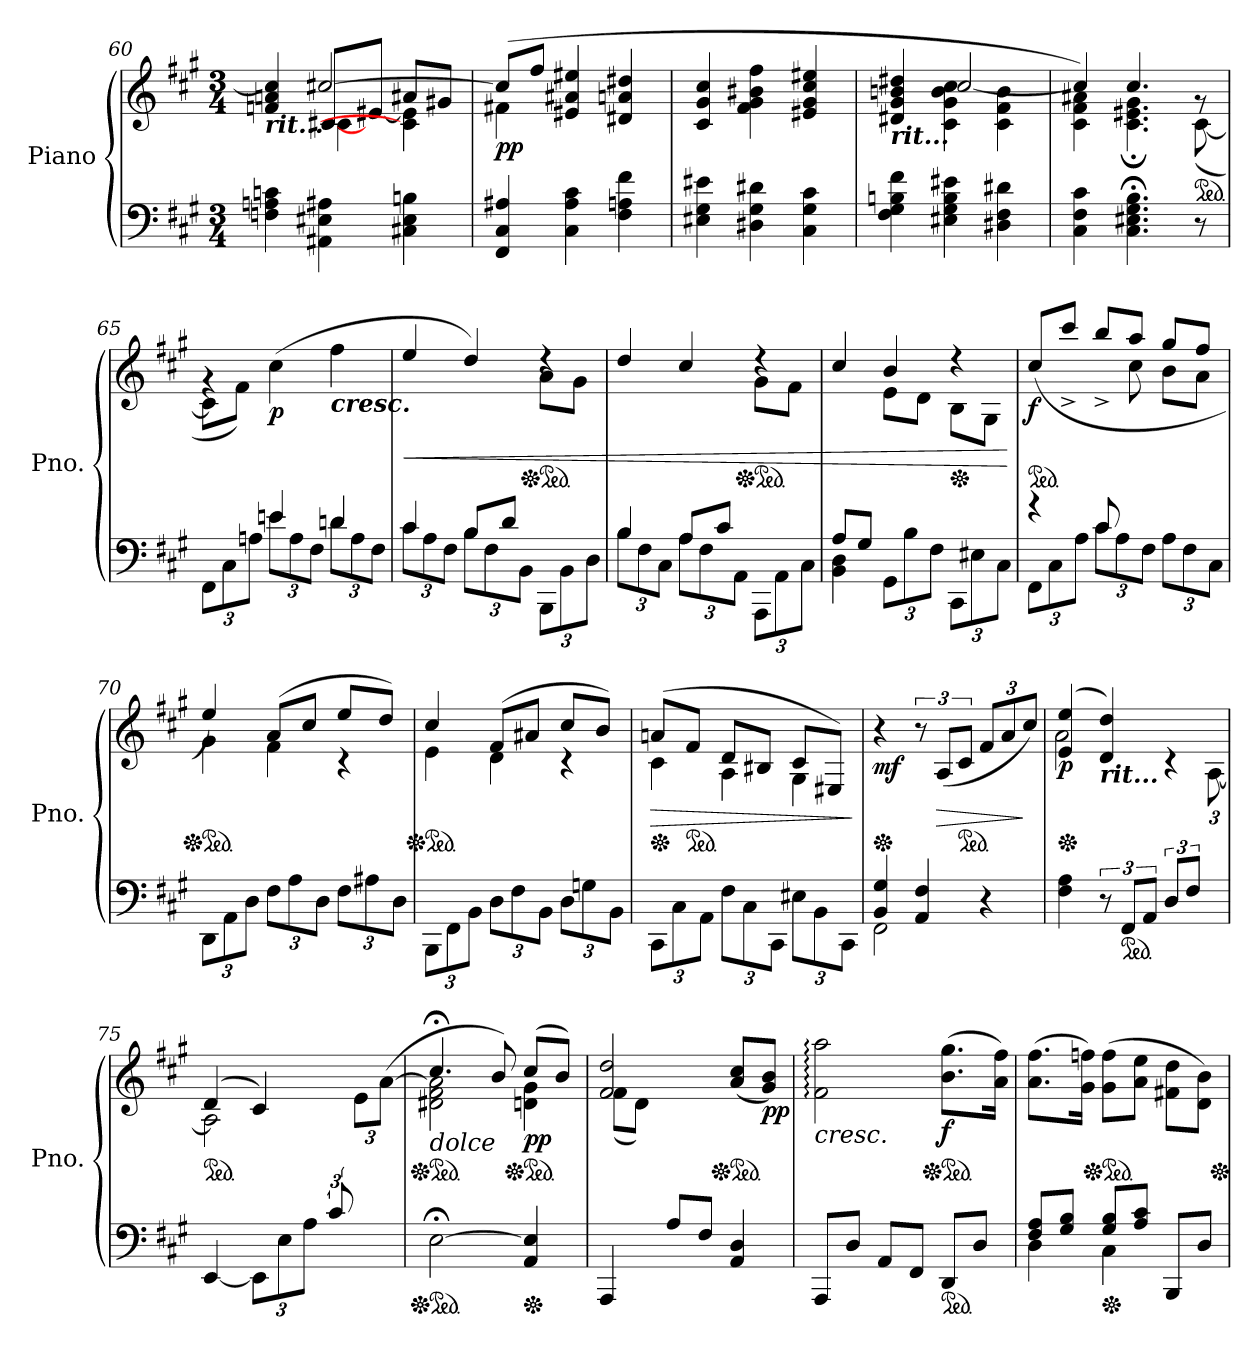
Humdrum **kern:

**kern	**kern	**dynam
*part1	*part1	*part1
*staff2	*staff1	*staff1/2
*I"Piano	*	*
*I'Pno.	*	*
*clefF4	*clefG2	*
*k[f#c#g#]	*k[f#c#g#]	*
*M3/4	*M3/4	*
*MM60	*MM60	*
=60	=60	=60
*	*^	*
*	*	*^	*
!	!LO:TX:b:Bi:t=rit...	!	!	!
4Fn\ 4An\ 4cn\	4fn/ 4an/ 4ccn/]	4ryy	4ryy	.
4AA#X\ 4E#X\ 4A#X\	[2cc#X/	[8c#X/L	4c#\	.
*	*MM55	*	*	*
.	.	[8e#X/J	.	.
*	*MM50	*	*	*
4C#X\ 4E#\ 4Bn\	.	8a#X/L	4c#\] 4e#\]	.
*	*MM25	*	*	*
.	.	8g#X/J	.	.
*	*v	*v	*v	*
=61	=61	=61
*	*MM70	*
*	*^	*
!	!	!	!LO:DY:b
4FF#/ 4C#/ 4A#X/	(>8cc#/L]	4f#X\	pp
.	8ff#/J	.	.
4C#\ 4A#\ 4c#\	4e#X/ 4a#X/ 4ee#X/	2ryy	.
4F#\ 4An\ 4f#\	4d#X/ 4an/ 4dd#X/	.	.
*	*v	*v	*
=62	=62	=62
4E#X\ 4G#\ 4e#X\	4c#/ 4g#/ 4cc#/	.
4D#X\ 4G#\ 4d#X\	4f#\ 4g#\ 4b#X\ 4ff#\	.
4C#\ 4G#\ 4c#\	4e#X/ 4g#/ 4cc#/ 4ee#X/	.
!!LO:PB:g=z
=63	=63	=63
*	*MM65	*
*	*^	*
!	!LO:TX:b:Bi:t=rit...	!	!
4F#\ 4G#\ 4Bn\ 4f#\	4d#X/ 4g#/ 4bn/ 4dd#X/	4ryy	.
*	*MM60	*	*
4E#X\ 4G#\ 4B\ 4e#X\	4c#\ 4g#\ 4b\ 4cc#\	[2cc#/	.
*	*MM55	*	*
4D#X\ 4F#\ 4d#X\	4c#\ 4f#\ 4b\	.	.
=64	=64	=64	=64
*	*MM60	*	*
4C#\ 4F#\ 4c#\	4c#\ 4f#\ 4a#X\	4cc#/])	.
*	*MM25	*	*
4.C#\; 4.E#X\; 4.G#\; 4.B\;	4.c#\ 4.e#X\ 4.g#\	4.cc#;</	.
*	*ped	*	*
*	*MM60	*	*
8r	8rg	(<[8c#\	.
=65	=65	=65	=65
*^	*	*	*
*	*Xbrackettup	*	*	*
*v	*v	*	*	*
*	*MM90	*	*
*^	*	*	*
4rFyy	12FF#\L	4rg	8c#\L]	.
.	12C#\	.	.	.
.	.	.	8f#\J)	.
.	12An\J	.	.	.
!	!	!	!	!LO:DY:b
4e/	12en\L	(>4cc#\	2ryy	p
.	12A\	.	.	.
.	12F#\J	.	.	.
!	!	!LO:TX:b:Bi:t=cresc.	!	!
4d/	12dn\L	4ff#\	.	.
.	12A\	.	.	.
.	12F#\J	.	.	.
=66	=66	=66	=66	=66
!	!	!	!	!LO:HP:b
4c#/	12c#\L	4ee/	2ryy	<
.	12A\	.	.	.
.	12F#\J	.	.	.
8B/L	12B\L	4dd/)	.	.
.	12F#\	.	.	.
8d/J	.	.	.	.
.	12BB\J	.	.	.
*	*	*Xped	*	*
*	*	*ped	*	*
4ryy	12BBB\L	4rdd	8a\L	.
.	12BB\	.	.	.
.	.	.	(8g#\J	.
.	12D\J	.	.	.
=67	=67	=67	=67	=67
4B/	12B\L	4dd/	2ryy	.
.	12F#\	.	.	.
.	12C#\J	.	.	.
8A/L	12A\L	4cc#/	.	.
.	12F#\	.	.	.
8c#/J	.	.	.	.
.	12AA\J	.	.	.
*	*	*Xped	*	*
*	*	*ped	*	*
4ryy	12AAA\L	4rdd	8g#\L	.
.	12AA\	.	.	.
.	.	.	(8f#\J	.
.	12C#\J	.	.	.
!!LO:LB:g=z	!!
=68	=68	=68	=68	=68
8A/L	4BB\ 4D\	4cc#/	4ryy	.
8G#/J	.	.	.	.
8ryy	12GG#\L	4b/	8e\L	.
.	12B\	.	.	.
8ryy	.	.	8d\J	.
.	12F#\J	.	.	.
*	*	*Xped	*	*
8ryy	12CC#\L	4r	8B\L	.
.	12E#X\	.	.	.
8ryy	.	.	(8G#\J	.
.	12C#\J	.	.	.
*v	*v	*	*	*
*	*v	*v	*
.	.	[
=69	=69	=69
*^	*	*
*	*	*ped	*
*	*	*^	*
!	!	!	!	!LO:DY:b
4r	12FF#\L	(>8cc#/L	4.ryy	f
.	12C#\	.	.	.
.	.	8ccc#^/J	.	.
.	12A\J	.	.	.
8c#/	12c#\L	8bb^/L	.	.
.	12A\	.	.	.
8ryy	.	8aa/J	8cc#\	.
.	12F#\J	.	.	.
4ryy	12A\L	8gg#/L	8b\L	.
.	12F#\	.	.	.
.	.	8ff#/J	8a\J	.
.	12C#\J	.	.	.
=70	=70	=70	=70	=70
*	*	*Xped	*	*
*	*	*ped	*	*
2.ryy	12DD\L	4ee/)	4g#\	.
.	12AA\	.	.	.
.	12D\J	.	.	.
.	12F#\L	(>8a/L	4f#\	.
.	12A\	.	.	.
.	.	8cc#/J	.	.
.	12D\J	.	.	.
.	12F#\L	8ee/L	4r	.
.	12A#X\	.	.	.
.	.	8dd/J)	.	.
.	12D\J	.	.	.
=71	=71	=71	=71	=71
*	*	*Xped	*	*
*	*	*ped	*	*
2.ryy	12BBB\L	4cc#/	4e\	.
.	12FF#\	.	.	.
.	12BB\J	.	.	.
.	12D\L	(>8f#/L	4d\	.
.	12F#\	.	.	.
.	.	8a#X/J	.	.
.	12BB\J	.	.	.
.	12D\L	8cc#/L	4r	.
.	12Gn\	.	.	.
.	.	8b/J)	.	.
.	12BB\J	.	.	.
!!LO:LB:g=z	!!
=72	=72	=72	=72	=72
*	*	*Xped	*	*
!	!	!	!	!LO:HP:b
2.ryy	12CC#\L	(>8an/L	4c#\	>
.	12C#\	.	.	.
*	*	*ped	*	*
.	.	8f#/J	.	.
.	12AA\J	.	.	.
.	12F#\L	8d/L	4A\	.
.	12C#\	.	.	.
.	.	8B#X/J	.	.
.	12CC#\J	.	.	.
.	12E#X\L	8c#/L	4G#\	.
.	12BB\	.	.	.
.	.	8E#X/J)	.	.
.	12CC#\J	.	.	.
*v	*v	*	*	*
*	*v	*v	*
.	.	]
=73	=73	=73
*^	*	*
*	*	*Xped	*
!	!	!	!LO:DY:b
4BB/ 4G#/	2FF#\	4r	mf
4AA/ 4F#/	.	12r	.
!	!	!	!LO:HP:b
.	.	(<12A/L	>
*	*	*ped	*
.	.	12c#/J	.
*	*	*Xbrackettup	*
4r	4ryy	12f#/L	.
.	.	12a/	.
.	.	12cc#/J)	]
*v	*v	*	*
=74	=74	=74
*	*Xped	*
*	*MM80	*
*	*^	*
!	!	!	!LO:DY:b
4F#\ 4A\	(>4e/ 4ee/	2a\	p
*brackettup	*	*	*
*	*MM70	*	*
!	!LO:TX:b:Bi:t=rit...	!	!
12r	4d/ 4dd/)	.	.
*ped	*	*	*
12FF#/L	.	.	.
12AA/J	.	.	.
12D/L	4rc	6ryy	.
12F#/J	.	.	.
12ryy	.	[12A\	.
=75	=75	=75	=75
*	*ped	*	*
*	*MM65	*	*
[4EE/	(>4d/	2A\]	.
*Xbrackettup	*	*	*
*	*MM60	*	*
12EE\L]	4c#/)	.	.
(>12E\	.	.	.
12A\J	.	.	.
*brackettup	*	*	*
12c#/	4ryy	12ryy	.
12ryy	.	12e\L	.
12ryy	.	([12a\J	.
=76	=76	=76	=76
*Xped	*	*	*
*ped	*	*	*
*	*Xped	*	*
*	*ped	*	*
*	*MM30	*	*
!	!LO:TX:b:i:t=dolce	!	!
[2E;\	4.cc#;</	2d#X\ 2f#\ 2a\]	.
.	8b/)	.	.
*Xped	*	*	*
*	*Xped	*	*
*	*ped	*	*
*	*MM50	*	*
!	!	!	!LO:DY:b
4AA/ 4E/]	(>8cc#/L	4dn\ 4g#\	pp
.	8b/J)	.	.
!!LO:LB:g=z	!!
=77	=77	=77	=77
*	*MM60	*	*
4AAA/	2f#/ 2dd/	(<8f#\L	.
.	.	8d\J)	.
8A/L	.	2ryy	.
8F#/J	.	.	.
*	*Xped	*	*
*	*ped	*	*
4AA/ 4D/	(<8a/ 8cc#/L	.	.
!	!	!	!LO:DY:b
.	8g#/ 8b/J)	.	pp
*	*v	*v	*
=78	=78	=78
!	!	!LO:HP:b
8AAA/L	2f#\: 2aa\:	<
8D/J	.	.
8AA/L	.	.
8FF#/J	.	.
*ped	*	*
*	*Xped	*
*	*ped	*
!	!	!LO:DY:b
8DD/L	(>8.b\ 8.gg#\L	f
8D/J	.	.
*	*MM65	*
.	16a\ 16ff#\Jk)	.
.	.	[
=79	=79	=79
*^	*	*
8F#/ 8A/L	4D\	(>8.a\ 8.ff#\L	.
8G#/ 8B/J	.	.	.
*	*	*MM70	*
.	.	16g#\ 16ffn\Jk)	.
*Xped	*	*	*
*	*	*Xped	*
*	*	*ped	*
8G#/ 8B/L	4C#\	(>8g#\ 8ff\L	.
8A/ 8c#/J	.	8a\ 8ee\J	.
8BBB/L	4ryy	8f#X\ 8dd\L	.
8D/J	.	8d\ 8b\J)	.
*v	*v	*	*
*	*Xped	*
=	=	=
*-	*-	*-
